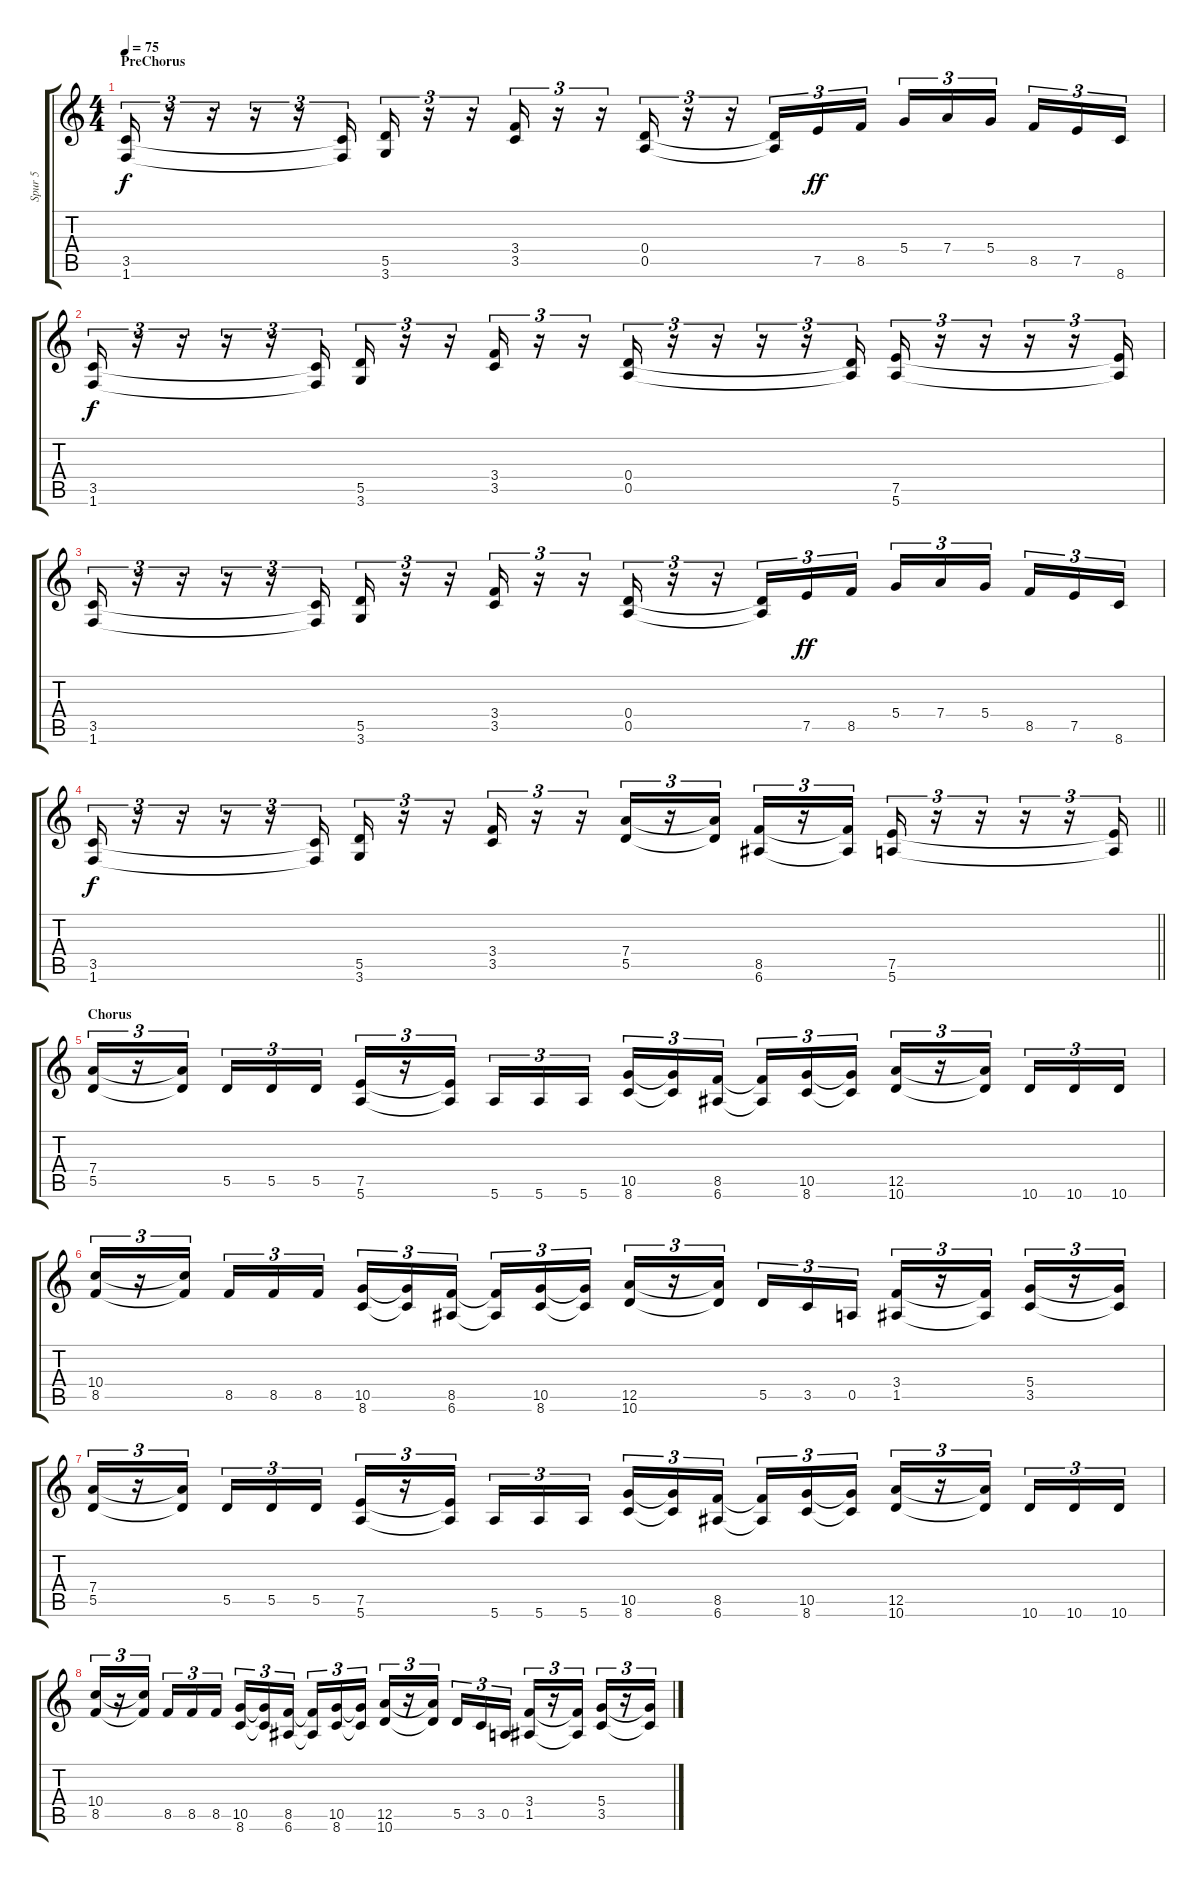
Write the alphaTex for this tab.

\track ("Spur 5" "Spur 5") {instrument distortionguitar}
\staff {score tabs}
\tuning (E4 B3 G3 D3 A2 E2) {hide}
\ts (4 4)
\section ("" "PreChorus")
\tempo 75
\clef g2
\ks c
(3.5 1.6).16{tu (3 2) dy f} r.16{tu (3 2)} r.16{tu (3 2)} r.16{tu (3 2)} r.16{tu (3 2)} (3.5{t} 1.6{t}).16{tu (3 2)} (5.5 3.6).16{tu (3 2)} r.16{tu (3 2)} r.16{tu (3 2)} (3.4 3.5).16{tu (3 2)} r.16{tu (3 2)} r.16{tu (3 2)} (0.4 0.5).16{tu (3 2)} r.16{tu (3 2)} r.16{tu (3 2)} (0.4{t} 0.5{t}).16{tu (3 2)} 7.5.16{tu (3 2) dy ff} 8.5.16{tu (3 2)} 5.4.16{tu (3 2)} 7.4.16{tu (3 2)} 5.4.16{tu (3 2)} 8.5.16{tu (3 2)} 7.5.16{tu (3 2)} 8.6.16{tu (3 2)} |
(3.5 1.6).16{tu (3 2) dy f} r.16{tu (3 2)} r.16{tu (3 2)} r.16{tu (3 2)} r.16{tu (3 2)} (3.5{t} 1.6{t}).16{tu (3 2)} (5.5 3.6).16{tu (3 2)} r.16{tu (3 2)} r.16{tu (3 2)} (3.4 3.5).16{tu (3 2)} r.16{tu (3 2)} r.16{tu (3 2)} (0.4 0.5).16{tu (3 2)} r.16{tu (3 2)} r.16{tu (3 2)} r.16{tu (3 2)} r.16{tu (3 2)} (0.4{t} 0.5{t}).16{tu (3 2)} (7.5 5.6).16{tu (3 2)} r.16{tu (3 2)} r.16{tu (3 2)} r.16{tu (3 2)} r.16{tu (3 2)} (7.5{t} 5.6{t}).16{tu (3 2)} |
(3.5 1.6).16{tu (3 2)} r.16{tu (3 2)} r.16{tu (3 2)} r.16{tu (3 2)} r.16{tu (3 2)} (3.5{t} 1.6{t}).16{tu (3 2)} (5.5 3.6).16{tu (3 2)} r.16{tu (3 2)} r.16{tu (3 2)} (3.4 3.5).16{tu (3 2)} r.16{tu (3 2)} r.16{tu (3 2)} (0.4 0.5).16{tu (3 2)} r.16{tu (3 2)} r.16{tu (3 2)} (0.4{t} 0.5{t}).16{tu (3 2)} 7.5.16{tu (3 2) dy ff} 8.5.16{tu (3 2)} 5.4.16{tu (3 2)} 7.4.16{tu (3 2)} 5.4.16{tu (3 2)} 8.5.16{tu (3 2)} 7.5.16{tu (3 2)} 8.6.16{tu (3 2)} |
\barLineRight lightlight
(3.5 1.6).16{tu (3 2) dy f} r.16{tu (3 2)} r.16{tu (3 2)} r.16{tu (3 2)} r.16{tu (3 2)} (3.5{t} 1.6{t}).16{tu (3 2)} (5.5 3.6).16{tu (3 2)} r.16{tu (3 2)} r.16{tu (3 2)} (3.4 3.5).16{tu (3 2)} r.16{tu (3 2)} r.16{tu (3 2)} (7.4 5.5).16{tu (3 2)} r.16{tu (3 2)} (7.4{t} 5.5{t}).16{tu (3 2)} (8.5 6.6).16{tu (3 2)} r.16{tu (3 2)} (8.5{t} 6.6{t}).16{tu (3 2)} (7.5 5.6).16{tu (3 2)} r.16{tu (3 2)} r.16{tu (3 2)} r.16{tu (3 2)} r.16{tu (3 2)} (7.5{t} 5.6{t}).16{tu (3 2)} |
\section ("" "Chorus")
(7.4 5.5).16{tu (3 2)} r.16{tu (3 2)} (7.4{t} 5.5{t}).16{tu (3 2)} 5.5.16{tu (3 2)} 5.5.16{tu (3 2)} 5.5.16{tu (3 2)} (7.5 5.6).16{tu (3 2)} r.16{tu (3 2)} (7.5{t} 5.6{t}).16{tu (3 2)} 5.6.16{tu (3 2)} 5.6.16{tu (3 2)} 5.6.16{tu (3 2)} (10.5 8.6).16{tu (3 2)} (10.5{t} 8.6{t}).16{tu (3 2)} (8.5 6.6).16{tu (3 2)} (8.5{t} 6.6{t}).16{tu (3 2)} (10.5 8.6).16{tu (3 2)} (10.5{t} 8.6{t}).16{tu (3 2)} (12.5 10.6).16{tu (3 2)} r.16{tu (3 2)} (12.5{t} 10.6{t}).16{tu (3 2)} 10.6.16{tu (3 2)} 10.6.16{tu (3 2)} 10.6.16{tu (3 2)} |
(10.4 8.5).16{tu (3 2)} r.16{tu (3 2)} (10.4{t} 8.5{t}).16{tu (3 2)} 8.5.16{tu (3 2)} 8.5.16{tu (3 2)} 8.5.16{tu (3 2)} (10.5 8.6).16{tu (3 2)} (10.5{t} 8.6{t}).16{tu (3 2)} (8.5 6.6).16{tu (3 2)} (8.5{t} 6.6{t}).16{tu (3 2)} (10.5 8.6).16{tu (3 2)} (10.5{t} 8.6{t}).16{tu (3 2)} (12.5 10.6).16{tu (3 2)} r.16{tu (3 2)} (12.5{t} 10.6{t}).16{tu (3 2)} 5.5.16{tu (3 2)} 3.5.16{tu (3 2)} 0.5.16{tu (3 2)} (3.4 1.5).16{tu (3 2)} r.16{tu (3 2)} (3.4{t} 1.5{t}).16{tu (3 2)} (5.4 3.5).16{tu (3 2)} r.16{tu (3 2)} (5.4{t} 3.5{t}).16{tu (3 2)} |
(7.4 5.5).16{tu (3 2)} r.16{tu (3 2)} (7.4{t} 5.5{t}).16{tu (3 2)} 5.5.16{tu (3 2)} 5.5.16{tu (3 2)} 5.5.16{tu (3 2)} (7.5 5.6).16{tu (3 2)} r.16{tu (3 2)} (7.5{t} 5.6{t}).16{tu (3 2)} 5.6.16{tu (3 2)} 5.6.16{tu (3 2)} 5.6.16{tu (3 2)} (10.5 8.6).16{tu (3 2)} (10.5{t} 8.6{t}).16{tu (3 2)} (8.5 6.6).16{tu (3 2)} (8.5{t} 6.6{t}).16{tu (3 2)} (10.5 8.6).16{tu (3 2)} (10.5{t} 8.6{t}).16{tu (3 2)} (12.5 10.6).16{tu (3 2)} r.16{tu (3 2)} (12.5{t} 10.6{t}).16{tu (3 2)} 10.6.16{tu (3 2)} 10.6.16{tu (3 2)} 10.6.16{tu (3 2)} |
(10.4 8.5).16{tu (3 2)} r.16{tu (3 2)} (10.4{t} 8.5{t}).16{tu (3 2)} 8.5.16{tu (3 2)} 8.5.16{tu (3 2)} 8.5.16{tu (3 2)} (10.5 8.6).16{tu (3 2)} (10.5{t} 8.6{t}).16{tu (3 2)} (8.5 6.6).16{tu (3 2)} (8.5{t} 6.6{t}).16{tu (3 2)} (10.5 8.6).16{tu (3 2)} (10.5{t} 8.6{t}).16{tu (3 2)} (12.5 10.6).16{tu (3 2)} r.16{tu (3 2)} (12.5{t} 10.6{t}).16{tu (3 2)} 5.5.16{tu (3 2)} 3.5.16{tu (3 2)} 0.5.16{tu (3 2)} (3.4 1.5).16{tu (3 2)} r.16{tu (3 2)} (3.4{t} 1.5{t}).16{tu (3 2)} (5.4 3.5).16{tu (3 2)} r.16{tu (3 2)} (5.4{t} 3.5{t}).16{tu (3 2)}
